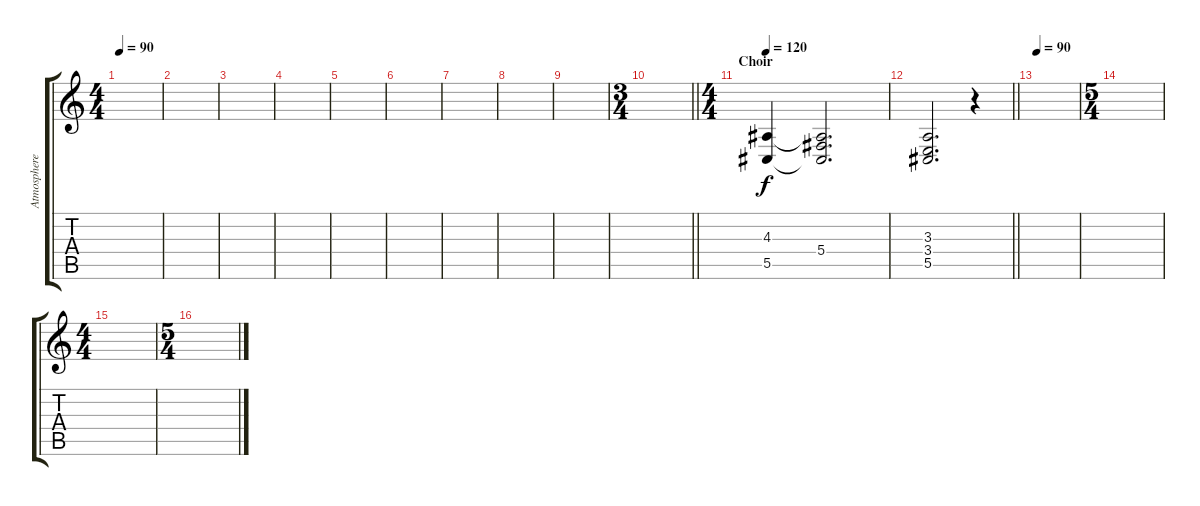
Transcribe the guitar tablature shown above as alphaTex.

\track ("Atmosphere/Choir" "Atmosphere") {instrument choiraahs}
\staff {score tabs}
\tuning (Eb4 Bb3 Gb3 Db3 Ab2 Eb2) {hide}
\ts (4 4)
\tempo 90
\clef g2
\ks c
|
|
|
|
|
|
|
|
|
\ts (3 4)
\barLineRight lightlight
|
\ts (4 4)
\section ("" "Choir")
\tempo 120
(4.3 5.5).4 (4.3{t} 5.4 5.5{t}).2{d} |
\barLineRight lightlight
(3.3 3.4 5.5).2{d} r.4 |
\tempo 90
|
\ts (5 4)
|
\ts (4 4)
|
\ts (5 4)
